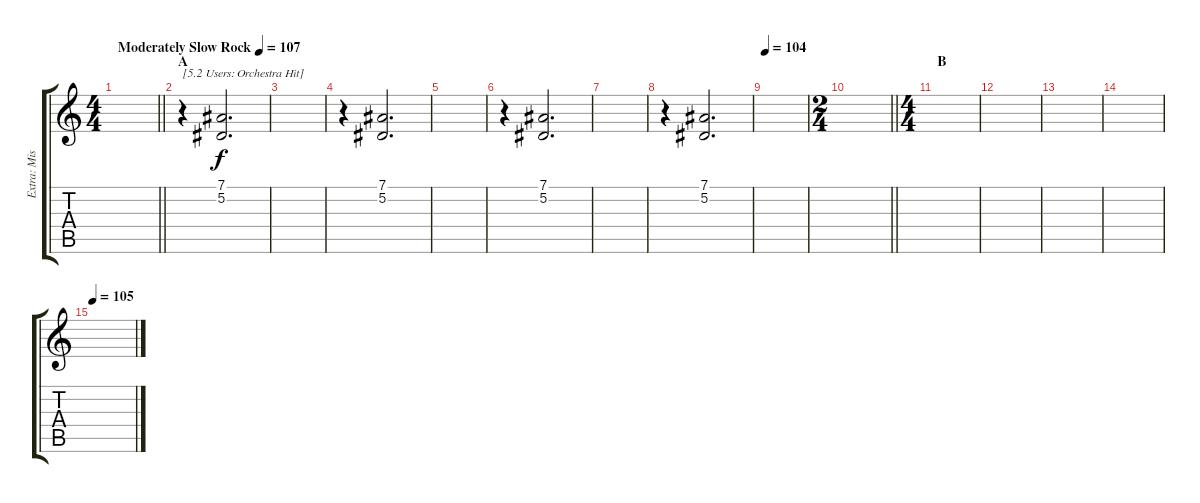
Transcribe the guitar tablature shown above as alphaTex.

\track ("Extra: Misc" "Extra: Mis") {instrument orchestrahit}
\staff {score tabs}
\tuning (Eb4 Bb3 Gb3 Db3 Ab2 Eb2) {hide}
\ts (4 4)
\tempo (107 "Moderately Slow Rock")
\clef g2
\barLineRight lightlight
\ks c
|
\section ("" "A")
r.4{txt "[5.2 Users: Orchestra Hit]"} (7.1 5.2).2{d} |
|
r.4 (7.1 5.2).2{d} |
|
r.4 (7.1 5.2).2{d} |
|
r.4 (7.1 5.2).2{d} |
\tempo 104
|
\ts (2 4)
\barLineRight lightlight
|
\ts (4 4)
\section ("" "B")
|
|
|
|
\tempo 105
